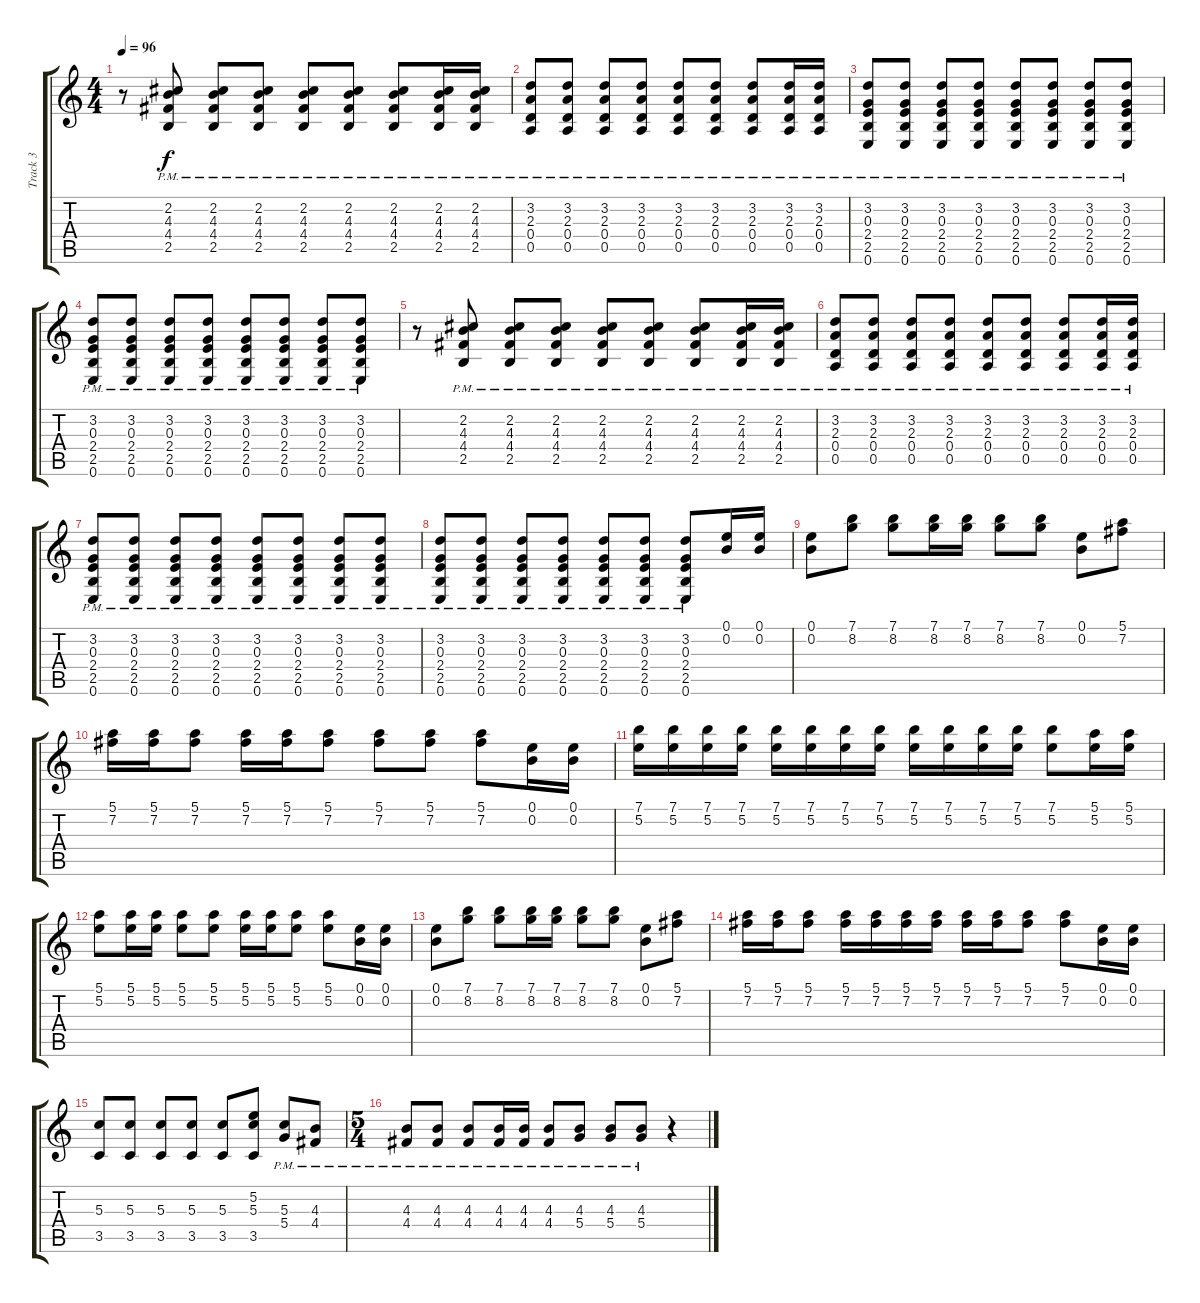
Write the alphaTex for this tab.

\track ("Track 3" "Track 3") {instrument overdrivenguitar}
\staff {score tabs}
\tuning (E4 B3 G3 D3 A2 E2) {hide}
\ts (4 4)
\tempo 96
\clef g2
\ks c
r.8{dy f} (2.2 4.3 4.4{pm} 2.5{pm}).8 (2.2 4.3 4.4{pm} 2.5{pm}).8 (2.2 4.3 4.4{pm} 2.5{pm}).8 (2.2 4.3 4.4{pm} 2.5{pm}).8 (2.2 4.3 4.4{pm} 2.5{pm}).8 (2.2 4.3 4.4{pm} 2.5{pm}).8 (2.2 4.3 4.4{pm} 2.5{pm}).16 (2.2 4.3 4.4{pm} 2.5{pm}).16 |
(3.2 2.3 0.4{pm} 0.5{pm}).8 (3.2 2.3 0.4{pm} 0.5{pm}).8 (3.2 2.3 0.4{pm} 0.5{pm}).8 (3.2 2.3 0.4{pm} 0.5{pm}).8 (3.2 2.3 0.4{pm} 0.5{pm}).8 (3.2 2.3 0.4{pm} 0.5{pm}).8 (3.2 2.3 0.4{pm} 0.5{pm}).8 (3.2 2.3 0.4{pm} 0.5{pm}).16 (3.2 2.3 0.4{pm} 0.5{pm}).16 |
(3.2 0.3 2.4 2.5{pm} 0.6{pm}).8 (3.2 0.3 2.4 2.5{pm} 0.6{pm}).8 (3.2 0.3 2.4 2.5{pm} 0.6{pm}).8 (3.2 0.3 2.4 2.5{pm} 0.6{pm}).8 (3.2 0.3 2.4 2.5{pm} 0.6{pm}).8 (3.2 0.3 2.4 2.5{pm} 0.6{pm}).8 (3.2 0.3 2.4 2.5{pm} 0.6{pm}).8 (3.2 0.3 2.4 2.5{pm} 0.6{pm}).8 |
(3.2 0.3 2.4 2.5{pm} 0.6{pm}).8 (3.2 0.3 2.4 2.5{pm} 0.6{pm}).8 (3.2 0.3 2.4 2.5{pm} 0.6{pm}).8 (3.2 0.3 2.4 2.5{pm} 0.6{pm}).8 (3.2 0.3 2.4 2.5{pm} 0.6{pm}).8 (3.2 0.3 2.4 2.5{pm} 0.6{pm}).8 (3.2 0.3 2.4 2.5{pm} 0.6{pm}).8 (3.2 0.3 2.4 2.5{pm} 0.6{pm}).8 |
r.8 (2.2 4.3 4.4{pm} 2.5{pm}).8 (2.2 4.3 4.4{pm} 2.5{pm}).8 (2.2 4.3 4.4{pm} 2.5{pm}).8 (2.2 4.3 4.4{pm} 2.5{pm}).8 (2.2 4.3 4.4{pm} 2.5{pm}).8 (2.2 4.3 4.4{pm} 2.5{pm}).8 (2.2 4.3 4.4{pm} 2.5{pm}).16 (2.2 4.3 4.4{pm} 2.5{pm}).16 |
(3.2 2.3 0.4{pm} 0.5{pm}).8 (3.2 2.3 0.4{pm} 0.5{pm}).8 (3.2 2.3 0.4{pm} 0.5{pm}).8 (3.2 2.3 0.4{pm} 0.5{pm}).8 (3.2 2.3 0.4{pm} 0.5{pm}).8 (3.2 2.3 0.4{pm} 0.5{pm}).8 (3.2 2.3 0.4{pm} 0.5{pm}).8 (3.2 2.3 0.4{pm} 0.5{pm}).16 (3.2 2.3 0.4{pm} 0.5{pm}).16 |
(3.2 0.3 2.4 2.5{pm} 0.6{pm}).8 (3.2 0.3 2.4 2.5{pm} 0.6{pm}).8 (3.2 0.3 2.4 2.5{pm} 0.6{pm}).8 (3.2 0.3 2.4 2.5{pm} 0.6{pm}).8 (3.2 0.3 2.4 2.5{pm} 0.6{pm}).8 (3.2 0.3 2.4 2.5{pm} 0.6{pm}).8 (3.2 0.3 2.4 2.5{pm} 0.6{pm}).8 (3.2 0.3 2.4 2.5{pm} 0.6{pm}).8 |
(3.2 0.3 2.4 2.5{pm} 0.6{pm}).8 (3.2 0.3 2.4 2.5{pm} 0.6{pm}).8 (3.2 0.3 2.4 2.5{pm} 0.6{pm}).8 (3.2 0.3 2.4 2.5{pm} 0.6{pm}).8 (3.2 0.3 2.4 2.5{pm} 0.6{pm}).8 (3.2 0.3 2.4 2.5{pm} 0.6{pm}).8 (3.2 0.3 2.4 2.5{pm} 0.6{pm}).8 (0.1 0.2).16 (0.1 0.2).16 |
(0.1 0.2).8 (7.1 8.2).8 (7.1 8.2).8 (7.1 8.2).16 (7.1 8.2).16 (7.1 8.2).8 (7.1 8.2).8 (0.1 0.2).8 (5.1 7.2).8 |
(5.1 7.2).16 (5.1 7.2).16 (5.1 7.2).8 (5.1 7.2).16 (5.1 7.2).16 (5.1 7.2).8 (5.1 7.2).8 (5.1 7.2).8 (5.1 7.2).8 (0.1 0.2).16 (0.1 0.2).16 |
(7.1 5.2).16 (7.1 5.2).16 (7.1 5.2).16 (7.1 5.2).16 (7.1 5.2).16 (7.1 5.2).16 (7.1 5.2).16 (7.1 5.2).16 (7.1 5.2).16 (7.1 5.2).16 (7.1 5.2).16 (7.1 5.2).16 (7.1 5.2).8 (5.1 5.2).16 (5.1 5.2).16 |
(5.1 5.2).8 (5.1 5.2).16 (5.1 5.2).16 (5.1 5.2).8 (5.1 5.2).8 (5.1 5.2).16 (5.1 5.2).16 (5.1 5.2).8 (5.1 5.2).8 (0.1 0.2).16 (0.1 0.2).16 |
(0.1 0.2).8 (7.1 8.2).8 (7.1 8.2).8 (7.1 8.2).16 (7.1 8.2).16 (7.1 8.2).8 (7.1 8.2).8 (0.1 0.2).8 (5.1 7.2).8 |
(5.1 7.2).16 (5.1 7.2).16 (5.1 7.2).8 (5.1 7.2).16 (5.1 7.2).16 (5.1 7.2).16 (5.1 7.2).16 (5.1 7.2).16 (5.1 7.2).16 (5.1 7.2).8 (5.1 7.2).8 (0.1 0.2).16 (0.1 0.2).16 |
(5.3 3.5).8 (5.3 3.5).8 (5.3 3.5).8 (5.3 3.5).8 (5.3 3.5).8 (5.2 5.3 3.5).8 (5.3{pm} 5.4).8 (4.3{pm} 4.4).8 |
\ts (5 4)
(4.3{pm} 4.4).8 (4.3{pm} 4.4).8 (4.3{pm} 4.4).8 (4.3{pm} 4.4).16 (4.3{pm} 4.4).16 (4.3{pm} 4.4).8 (4.3{pm} 5.4).8 (4.3{pm} 5.4).8 (4.3{pm} 5.4).8 r.4
